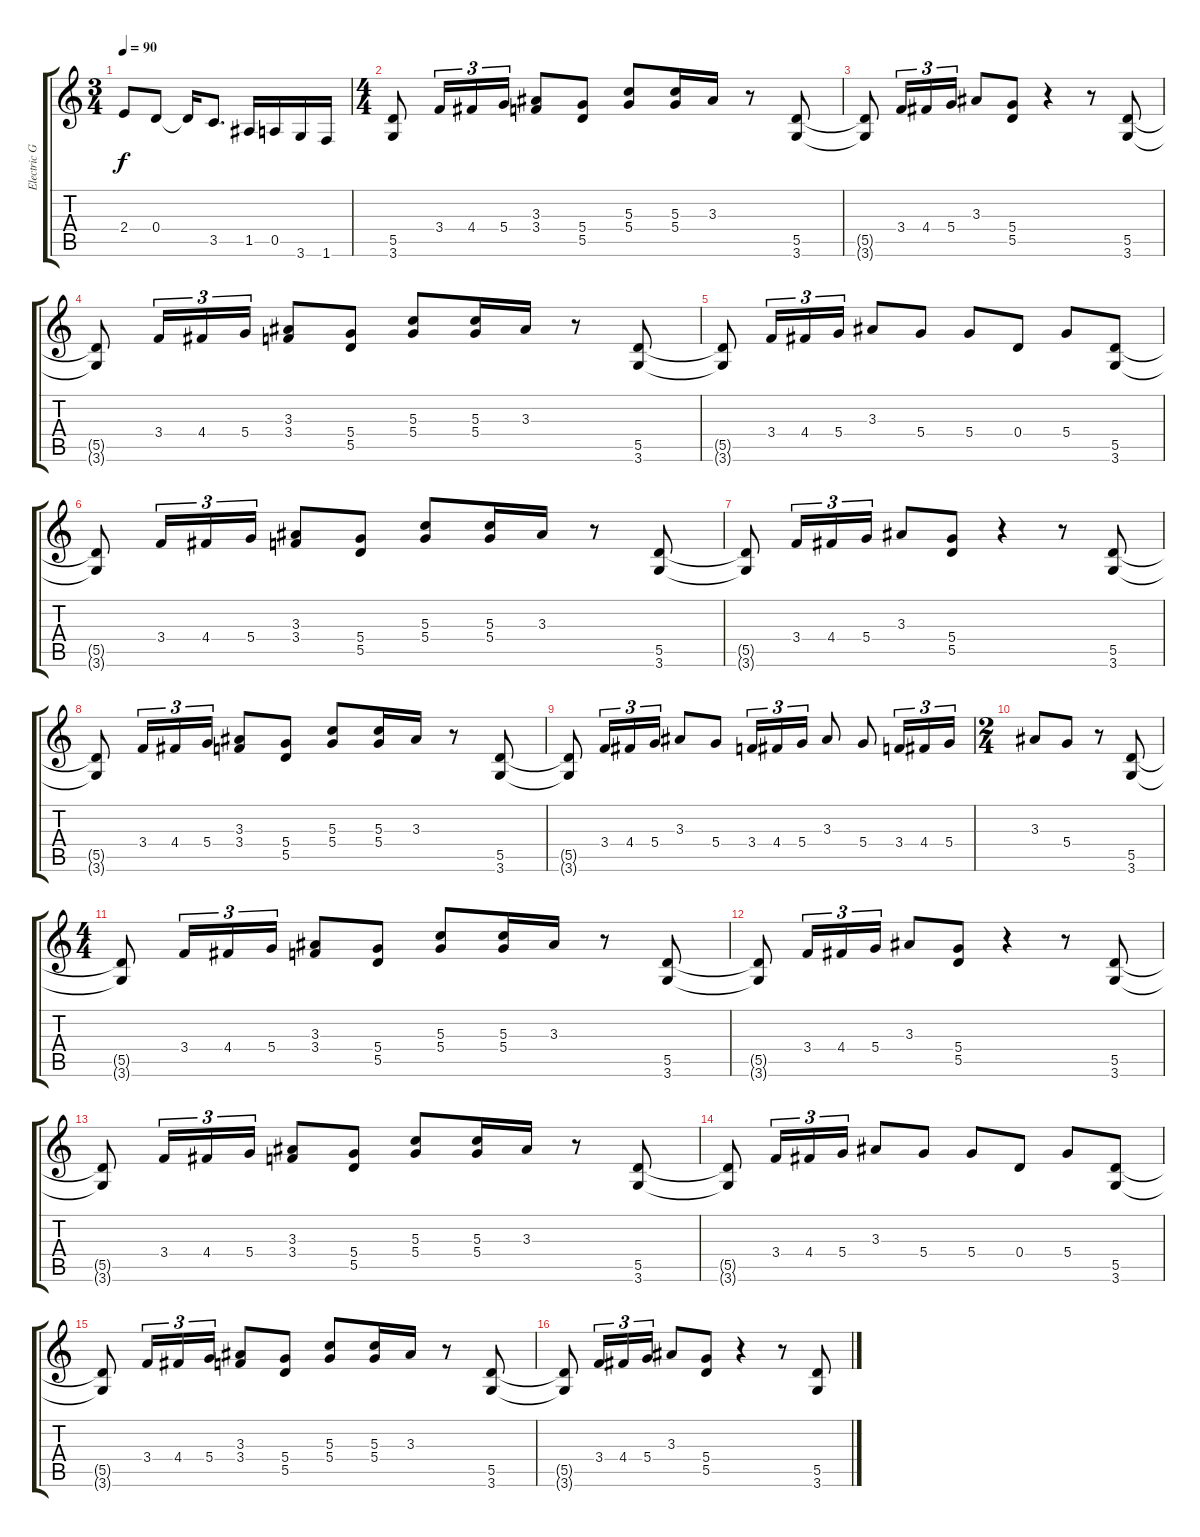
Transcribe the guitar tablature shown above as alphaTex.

\track ("Electric Guitar IV (Backing)" "Electric G") {instrument distortionguitar}
\staff {score tabs}
\tuning (E4 B3 G3 D3 A2 E2) {hide}
\ts (3 4)
\tempo 90
\clef g2
\ks c
2.4{t}.8{dy f} 0.4.8 0.4{t}.16 3.5.8{d} 1.5.16 0.5.16 3.6.16 1.6.16 |
\ts (4 4)
(5.5 3.6).8 3.4.16{tu (3 2)} 4.4.16{tu (3 2)} 5.4.16{tu (3 2)} (3.3 3.4).8 (5.4 5.5).8 (5.3 5.4).8 (5.3 5.4).16 3.3.16 r.8 (5.5 3.6).8 |
(5.5{t} 3.6{t}).8 3.4.16{tu (3 2)} 4.4.16{tu (3 2)} 5.4.16{tu (3 2)} 3.3.8 (5.4 5.5).8 r.4 r.8 (5.5 3.6).8 |
(5.5{t} 3.6{t}).8 3.4.16{tu (3 2)} 4.4.16{tu (3 2)} 5.4.16{tu (3 2)} (3.3 3.4).8 (5.4 5.5).8 (5.3 5.4).8 (5.3 5.4).16 3.3.16 r.8 (5.5 3.6).8 |
(5.5{t} 3.6{t}).8 3.4.16{tu (3 2)} 4.4.16{tu (3 2)} 5.4.16{tu (3 2)} 3.3.8 5.4.8 5.4.8 0.4.8 5.4.8 (5.5 3.6).8 |
(5.5{t} 3.6{t}).8 3.4.16{tu (3 2)} 4.4.16{tu (3 2)} 5.4.16{tu (3 2)} (3.3 3.4).8 (5.4 5.5).8 (5.3 5.4).8 (5.3 5.4).16 3.3.16 r.8 (5.5 3.6).8 |
(5.5{t} 3.6{t}).8 3.4.16{tu (3 2)} 4.4.16{tu (3 2)} 5.4.16{tu (3 2)} 3.3.8 (5.4 5.5).8 r.4 r.8 (5.5 3.6).8 |
(5.5{t} 3.6{t}).8 3.4.16{tu (3 2)} 4.4.16{tu (3 2)} 5.4.16{tu (3 2)} (3.3 3.4).8 (5.4 5.5).8 (5.3 5.4).8 (5.3 5.4).16 3.3.16 r.8 (5.5 3.6).8 |
(5.5{t} 3.6{t}).8 3.4.16{tu (3 2)} 4.4.16{tu (3 2)} 5.4.16{tu (3 2)} 3.3.8 5.4.8 3.4.16{tu (3 2)} 4.4.16{tu (3 2)} 5.4.16{tu (3 2)} 3.3.8 5.4.8 3.4.16{tu (3 2)} 4.4.16{tu (3 2)} 5.4.16{tu (3 2)} |
\ts (2 4)
3.3.8 5.4.8 r.8 (5.5 3.6).8 |
\ts (4 4)
(5.5{t} 3.6{t}).8 3.4.16{tu (3 2)} 4.4.16{tu (3 2)} 5.4.16{tu (3 2)} (3.3 3.4).8 (5.4 5.5).8 (5.3 5.4).8 (5.3 5.4).16 3.3.16 r.8 (5.5 3.6).8 |
(5.5{t} 3.6{t}).8 3.4.16{tu (3 2)} 4.4.16{tu (3 2)} 5.4.16{tu (3 2)} 3.3.8 (5.4 5.5).8 r.4 r.8 (5.5 3.6).8 |
(5.5{t} 3.6{t}).8 3.4.16{tu (3 2)} 4.4.16{tu (3 2)} 5.4.16{tu (3 2)} (3.3 3.4).8 (5.4 5.5).8 (5.3 5.4).8 (5.3 5.4).16 3.3.16 r.8 (5.5 3.6).8 |
(5.5{t} 3.6{t}).8 3.4.16{tu (3 2)} 4.4.16{tu (3 2)} 5.4.16{tu (3 2)} 3.3.8 5.4.8 5.4.8 0.4.8 5.4.8 (5.5 3.6).8 |
(5.5{t} 3.6{t}).8 3.4.16{tu (3 2)} 4.4.16{tu (3 2)} 5.4.16{tu (3 2)} (3.3 3.4).8 (5.4 5.5).8 (5.3 5.4).8 (5.3 5.4).16 3.3.16 r.8 (5.5 3.6).8 |
(5.5{t} 3.6{t}).8 3.4.16{tu (3 2)} 4.4.16{tu (3 2)} 5.4.16{tu (3 2)} 3.3.8 (5.4 5.5).8 r.4 r.8 (5.5 3.6).8
